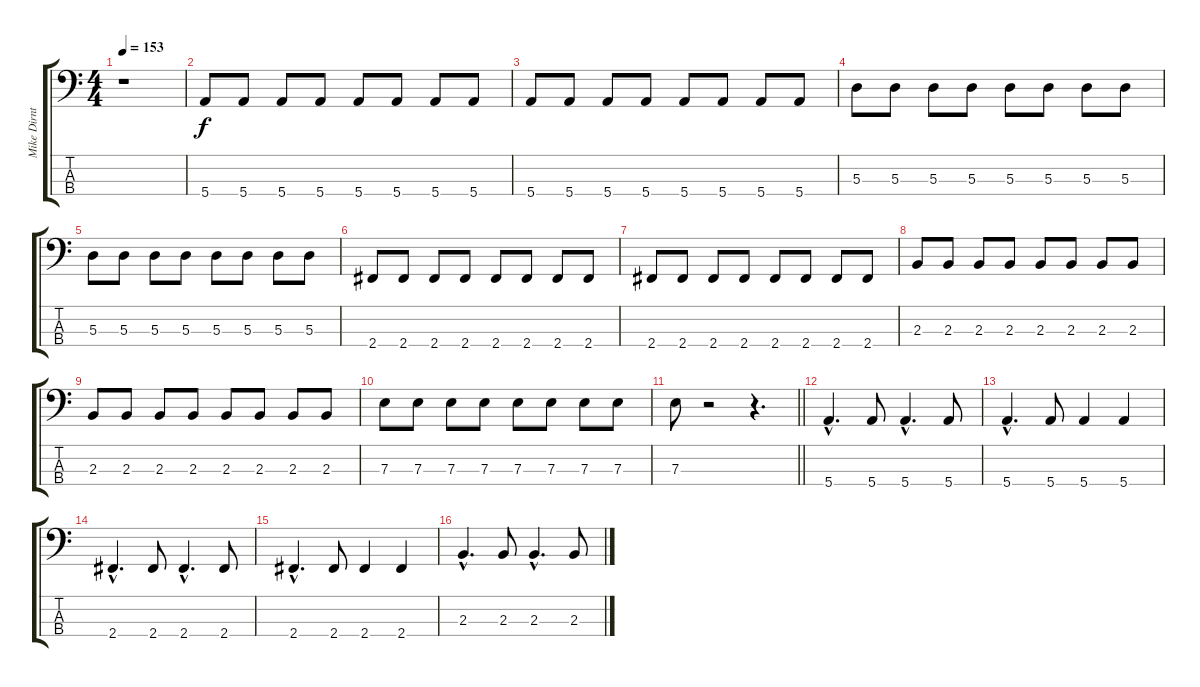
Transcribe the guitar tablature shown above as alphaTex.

\track ("Mike Dirnt" "Mike Dirnt") {instrument electricbassfinger}
\staff {score tabs}
\tuning (G2 D2 A1 E1) {hide}
\ts (4 4)
\tempo 153
\clef f4
\ks c
r.1{dy f} |
5.4.8 5.4.8 5.4.8 5.4.8 5.4.8 5.4.8 5.4.8 5.4.8 |
5.4.8 5.4.8 5.4.8 5.4.8 5.4.8 5.4.8 5.4.8 5.4.8 |
5.3.8 5.3.8 5.3.8 5.3.8 5.3.8 5.3.8 5.3.8 5.3.8 |
5.3.8 5.3.8 5.3.8 5.3.8 5.3.8 5.3.8 5.3.8 5.3.8 |
2.4.8 2.4.8 2.4.8 2.4.8 2.4.8 2.4.8 2.4.8 2.4.8 |
2.4.8 2.4.8 2.4.8 2.4.8 2.4.8 2.4.8 2.4.8 2.4.8 |
2.3.8 2.3.8 2.3.8 2.3.8 2.3.8 2.3.8 2.3.8 2.3.8 |
2.3.8 2.3.8 2.3.8 2.3.8 2.3.8 2.3.8 2.3.8 2.3.8 |
7.3.8 7.3.8 7.3.8 7.3.8 7.3.8 7.3.8 7.3.8 7.3.8 |
\barLineRight lightlight
7.3.8 r.2 r.4{d} |
5.4{hac}.4{d} 5.4.8 5.4{hac}.4{d} 5.4.8 |
5.4{hac}.4{d} 5.4.8 5.4.4 5.4.4 |
2.4{hac}.4{d} 2.4.8 2.4{hac}.4{d} 2.4.8 |
2.4{hac}.4{d} 2.4.8 2.4.4 2.4.4 |
2.3{hac}.4{d} 2.3.8 2.3{hac}.4{d} 2.3.8
